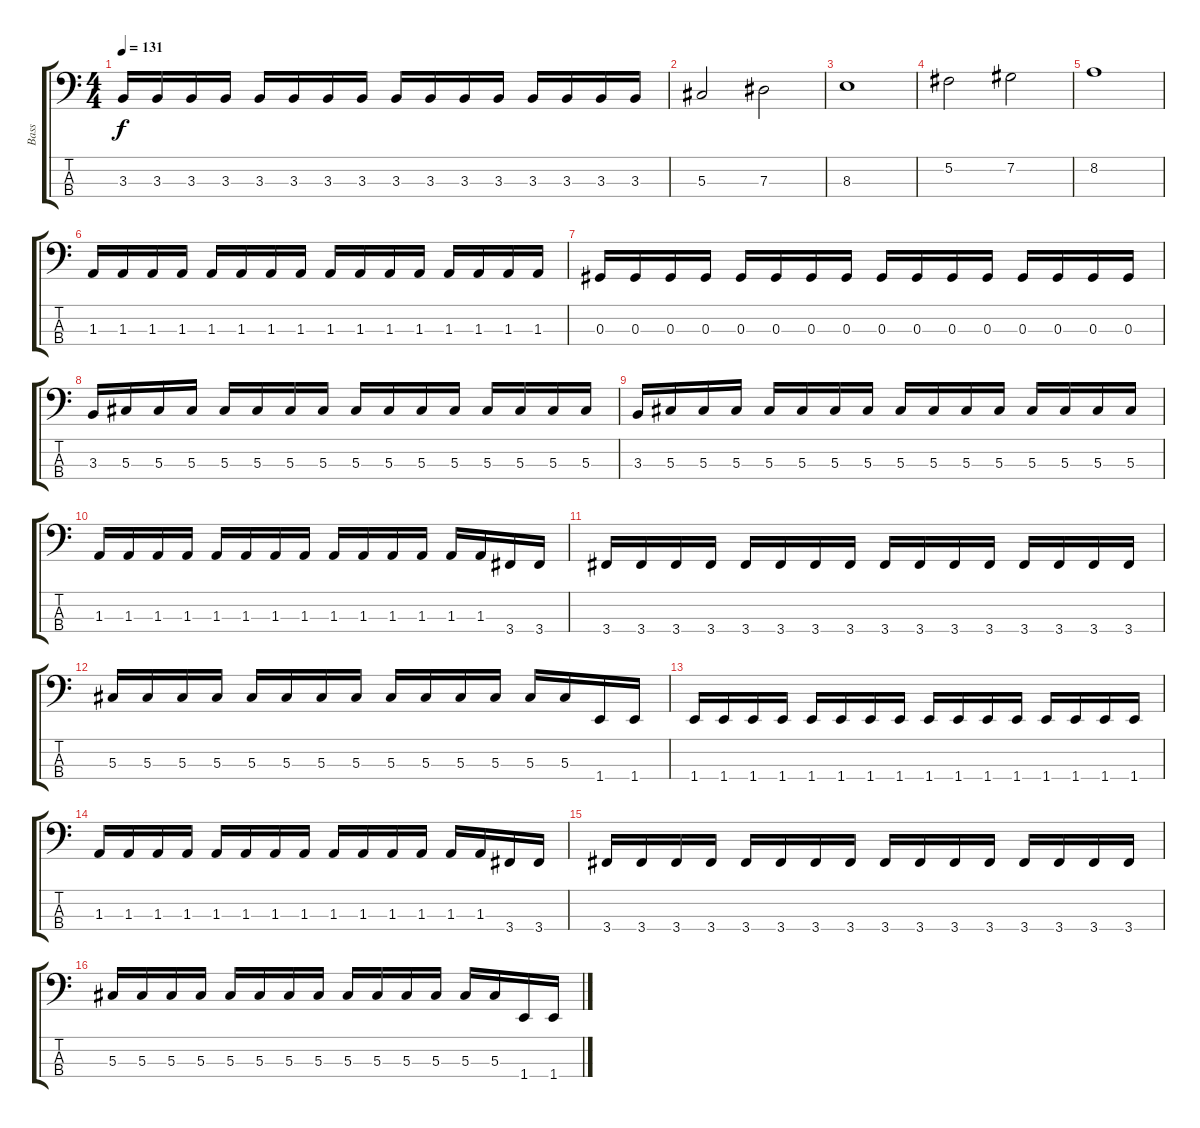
\track ("Bass" "Bass") {instrument electricbasspick}
\staff {score tabs}
\tuning (Gb2 Db2 Ab1 Eb1) {hide}
\ts (4 4)
\tempo 131
\clef f4
\ks c
3.3.16{dy f} 3.3.16 3.3.16 3.3.16 3.3.16 3.3.16 3.3.16 3.3.16 3.3.16 3.3.16 3.3.16 3.3.16 3.3.16 3.3.16 3.3.16 3.3.16 |
\section ("" "")
5.3.2 7.3.2 |
8.3.1 |
5.2.2 7.2.2 |
8.2.1 |
\section ("" "")
1.3.16 1.3.16 1.3.16 1.3.16 1.3.16 1.3.16 1.3.16 1.3.16 1.3.16 1.3.16 1.3.16 1.3.16 1.3.16 1.3.16 1.3.16 1.3.16 |
0.3.16 0.3.16 0.3.16 0.3.16 0.3.16 0.3.16 0.3.16 0.3.16 0.3.16 0.3.16 0.3.16 0.3.16 0.3.16 0.3.16 0.3.16 0.3.16 |
3.3.16 5.3.16 5.3.16 5.3.16 5.3.16 5.3.16 5.3.16 5.3.16 5.3.16 5.3.16 5.3.16 5.3.16 5.3.16 5.3.16 5.3.16 5.3.16 |
3.3.16 5.3.16 5.3.16 5.3.16 5.3.16 5.3.16 5.3.16 5.3.16 5.3.16 5.3.16 5.3.16 5.3.16 5.3.16 5.3.16 5.3.16 5.3.16 |
\section ("" "")
1.3.16 1.3.16 1.3.16 1.3.16 1.3.16 1.3.16 1.3.16 1.3.16 1.3.16 1.3.16 1.3.16 1.3.16 1.3.16 1.3.16 3.4.16 3.4.16 |
3.4.16 3.4.16 3.4.16 3.4.16 3.4.16 3.4.16 3.4.16 3.4.16 3.4.16 3.4.16 3.4.16 3.4.16 3.4.16 3.4.16 3.4.16 3.4.16 |
5.3.16 5.3.16 5.3.16 5.3.16 5.3.16 5.3.16 5.3.16 5.3.16 5.3.16 5.3.16 5.3.16 5.3.16 5.3.16 5.3.16 1.4.16 1.4.16 |
1.4.16 1.4.16 1.4.16 1.4.16 1.4.16 1.4.16 1.4.16 1.4.16 1.4.16 1.4.16 1.4.16 1.4.16 1.4.16 1.4.16 1.4.16 1.4.16 |
1.3.16 1.3.16 1.3.16 1.3.16 1.3.16 1.3.16 1.3.16 1.3.16 1.3.16 1.3.16 1.3.16 1.3.16 1.3.16 1.3.16 3.4.16 3.4.16 |
3.4.16 3.4.16 3.4.16 3.4.16 3.4.16 3.4.16 3.4.16 3.4.16 3.4.16 3.4.16 3.4.16 3.4.16 3.4.16 3.4.16 3.4.16 3.4.16 |
5.3.16 5.3.16 5.3.16 5.3.16 5.3.16 5.3.16 5.3.16 5.3.16 5.3.16 5.3.16 5.3.16 5.3.16 5.3.16 5.3.16 1.4.16 1.4.16
